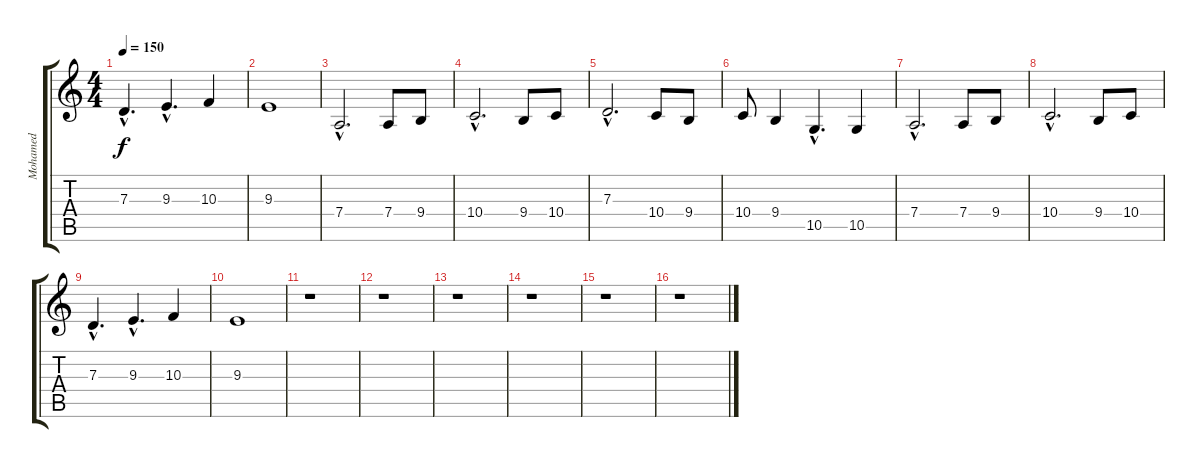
\track ("Mohamed" "Mohamed") {instrument violin}
\staff {score tabs}
\tuning (E4 B3 G3 D3 A2 E2) {hide}
\ts (4 4)
\tempo 150
\clef g2
\ks c
7.3{hac}.4{d dy f} 9.3{hac}.4{d} 10.3.4 |
9.3.1 |
7.4{hac}.2{d} 7.4.8 9.4.8 |
10.4{hac}.2{d} 9.4.8 10.4.8 |
7.3{hac}.2{d} 10.4.8 9.4.8 |
10.4.8 9.4.4 10.5{hac}.4{d} 10.5.4 |
7.4{hac}.2{d} 7.4.8 9.4.8 |
10.4{hac}.2{d} 9.4.8 10.4.8 |
7.3{hac}.4{d} 9.3{hac}.4{d} 10.3.4 |
9.3.1 |
r.1 |
r.1 |
r.1 |
r.1 |
r.1 |
r.1
